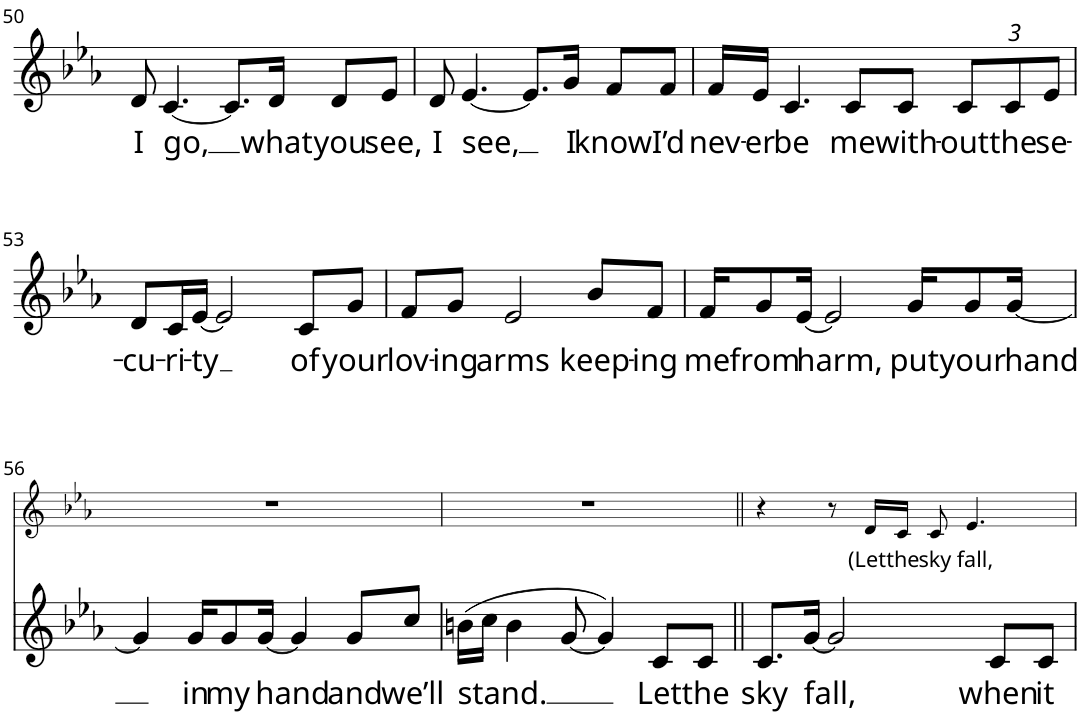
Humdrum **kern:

**kern	**text	**kern	**text
*part2	*part2	*part1	*part1
*staff2	*staff2	*staff1	*staff1
*I"Voice	*	*I"Voice	*
!!LO:PB:g=z
*clefG2	*	*clefG2	*
*k[b-e-a-]	*	*k[b-e-a-]	*
*M4/4	*	*M4/4	*
=50	=50	=50	=50
!	!LO:LY:b	!	!
8d/	I	1r	.
!	!LO:LY:b	!	!
[4.c/	go,	.	.
8.c/L]	.	.	.
!	!LO:LY:b	!	!
16d/Jk	what	.	.
!	!LO:LY:b	!	!
8d/L	you	.	.
!	!LO:LY:b	!	!
8e-/J	see,	.	.
=51	=51	=51	=51
!	!LO:LY:b	!	!
8d/	I	1r	.
!	!LO:LY:b	!	!
[4.e-/	see,	.	.
8.e-/L]	.	.	.
!	!LO:LY:b	!	!
16g/Jk	I	.	.
!	!LO:LY:b	!	!
8f/L	know	.	.
!	!LO:LY:b	!	!
8f/J	I’d	.	.
=52	=52	=52	=52
!	!LO:LY:b	!	!
16f/LL	nev-	1r	.
!	!LO:LY:b	!	!
16e-/JJ	-er	.	.
!	!LO:LY:b	!	!
4.c/	be	.	.
!	!LO:LY:b	!	!
8c/L	me	.	.
!	!LO:LY:b	!	!
8c/J	with-	.	.
*Xbrackettup	*	*	*
!	!LO:LY:b	!	!
12c/L	-out	.	.
!	!LO:LY:b	!	!
12c/	the	.	.
!	!LO:LY:b	!	!
12e-/J	se-	.	.
!!LO:LB:g=z
=53	=53	=53	=53
!	!LO:LY:b	!	!
8d/L	-cu-	1r	.
!	!LO:LY:b	!	!
16c/L	-ri-	.	.
!	!LO:LY:b	!	!
[16e-/JJ	-ty	.	.
2e-/]	.	.	.
!	!LO:LY:b	!	!
8c/L	of	.	.
!	!LO:LY:b	!	!
8g/J	your	.	.
=54	=54	=54	=54
!	!LO:LY:b	!	!
8f/L	lov-	1r	.
!	!LO:LY:b	!	!
8g/J	-ing	.	.
!	!LO:LY:b	!	!
2e-/	arms	.	.
!	!LO:LY:b	!	!
8b-/L	keep-	.	.
!	!LO:LY:b	!	!
8f/J	-ing	.	.
=55	=55	=55	=55
!	!LO:LY:b	!	!
16f/KL	me	1r	.
!	!LO:LY:b	!	!
8g/	from	.	.
!	!LO:LY:b	!	!
[16e-/Jk	harm,	.	.
2e-/]	.	.	.
!	!LO:LY:b	!	!
16g/KL	put	.	.
!	!LO:LY:b	!	!
8g/	your	.	.
!	!LO:LY:b	!	!
[16g/Jk	hand	.	.
!!LO:LB:g=z
=56	=56	=56	=56
4g/]	.	1r	.
!	!LO:LY:b	!	!
16g/KL	in	.	.
!	!LO:LY:b	!	!
8g/	my	.	.
!	!LO:LY:b	!	!
[16g/Jk	hand	.	.
4g/]	.	.	.
!	!LO:LY:b	!	!
8g/L	and	.	.
!	!LO:LY:b	!	!
8cc/J	we’ll	.	.
=57	=57	=57	=57
!	!LO:LY:b	!	!
(16bn\LL	stand.	1r	.
16cc\JJ	.	.	.
4b\	.	.	.
[8g/	.	.	.
4g/])	.	.	.
!	!LO:LY:b	!	!
8c/L	Let	.	.
!	!LO:LY:b	!	!
8c/J	the	.	.
=58||	=58||	=58||	=58||
!	!LO:LY:b	!	!
8.c/L	sky	4r	.
!	!LO:LY:b	!	!
[16g/Jk	fall,	.	.
2g/]	.	8r	.
!	!	!	!LO:LY:b
.	.	16d/LL	(Let
!	!	!	!LO:LY:b
.	.	16c/JJ	the
!	!	!	!LO:LY:b
.	.	8c/	sky
!	!	!	!LO:LY:b
.	.	4.e-/	fall,
!	!LO:LY:b	!	!
8c/L	when	.	.
!	!LO:LY:b	!	!
8c/J	it	.	.
=	=	=	=
*-	*-	*-	*-
